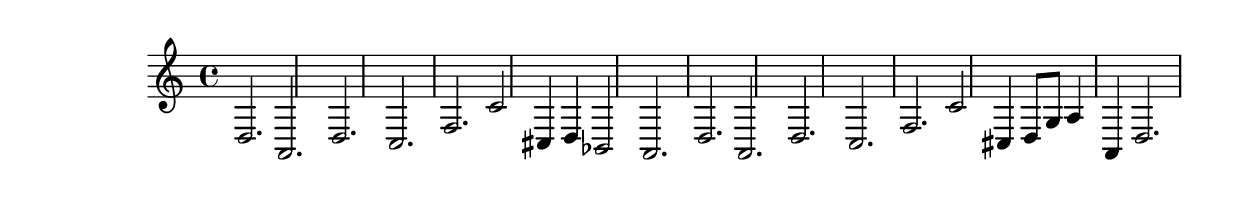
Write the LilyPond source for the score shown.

%%  primo_basso.ly
%%  Copyright (c) 2011 Benjamin Coudrin <benjamin.coudrin@gmail.com>
%%                All Rights Reserved
%%
%%  Copyleft :
%%  This program is free software. It comes without any warranty, to
%%  the extent permitted by applicable law. You can redistribute it
%%  and/or modify it under the terms of the Do What The Fuck You Want
%%  To Public License, Version 2, as published by Sam Hocevar. See
%%  http://sam.zoy.org/wtfpl/COPYING for more details.

\time 3/4
\clef bass
\key d \minor
\relative c {
  d2. a2. d2. c2. f2. c'2 cis,4 d4 bes2 a2.
  d2. a2. d2. c2. f2. c'2 cis,4 d8[ g] a4 a,4 d2.
}